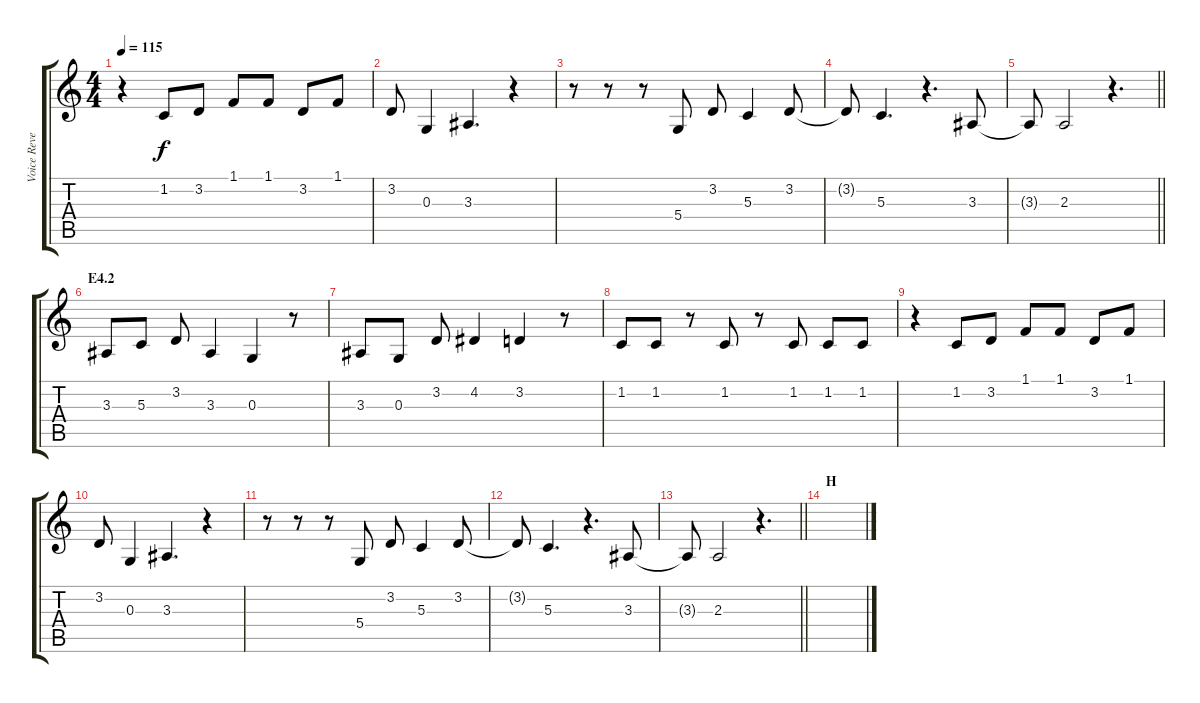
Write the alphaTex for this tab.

\track ("Voice Reverb" "Voice Reve") {instrument fx5brightness}
\staff {score tabs}
\tuning (E4 B3 G3 D3 A2 E2) {hide}
\ts (4 4)
\tempo 115
\clef g2
\ks c
r.4{dy f} 1.2.8 3.2.8 1.1.8 1.1.8 3.2.8 1.1.8 |
3.2.8 0.3.4 3.3.4{d} r.4 |
r.8 r.8 r.8 5.4.8 3.2.8 5.3.4 3.2.8 |
3.2{t}.8 5.3.4{d} r.4{d} 3.3.8 |
\barLineRight lightlight
3.3{t}.8 2.3.2 r.4{d} |
\section ("" "E4.2")
3.3.8 5.3.8 3.2.8 3.3.4 0.3.4 r.8 |
3.3.8 0.3.8 3.2.8 4.2.4 3.2.4 r.8 |
1.2.8 1.2.8 r.8 1.2.8 r.8 1.2.8 1.2.8 1.2.8 |
r.4 1.2.8 3.2.8 1.1.8 1.1.8 3.2.8 1.1.8 |
3.2.8 0.3.4 3.3.4{d} r.4 |
r.8 r.8 r.8 5.4.8 3.2.8 5.3.4 3.2.8 |
3.2{t}.8 5.3.4{d} r.4{d} 3.3.8 |
\barLineRight lightlight
3.3{t}.8 2.3.2 r.4{d} |
\section ("" "H")
